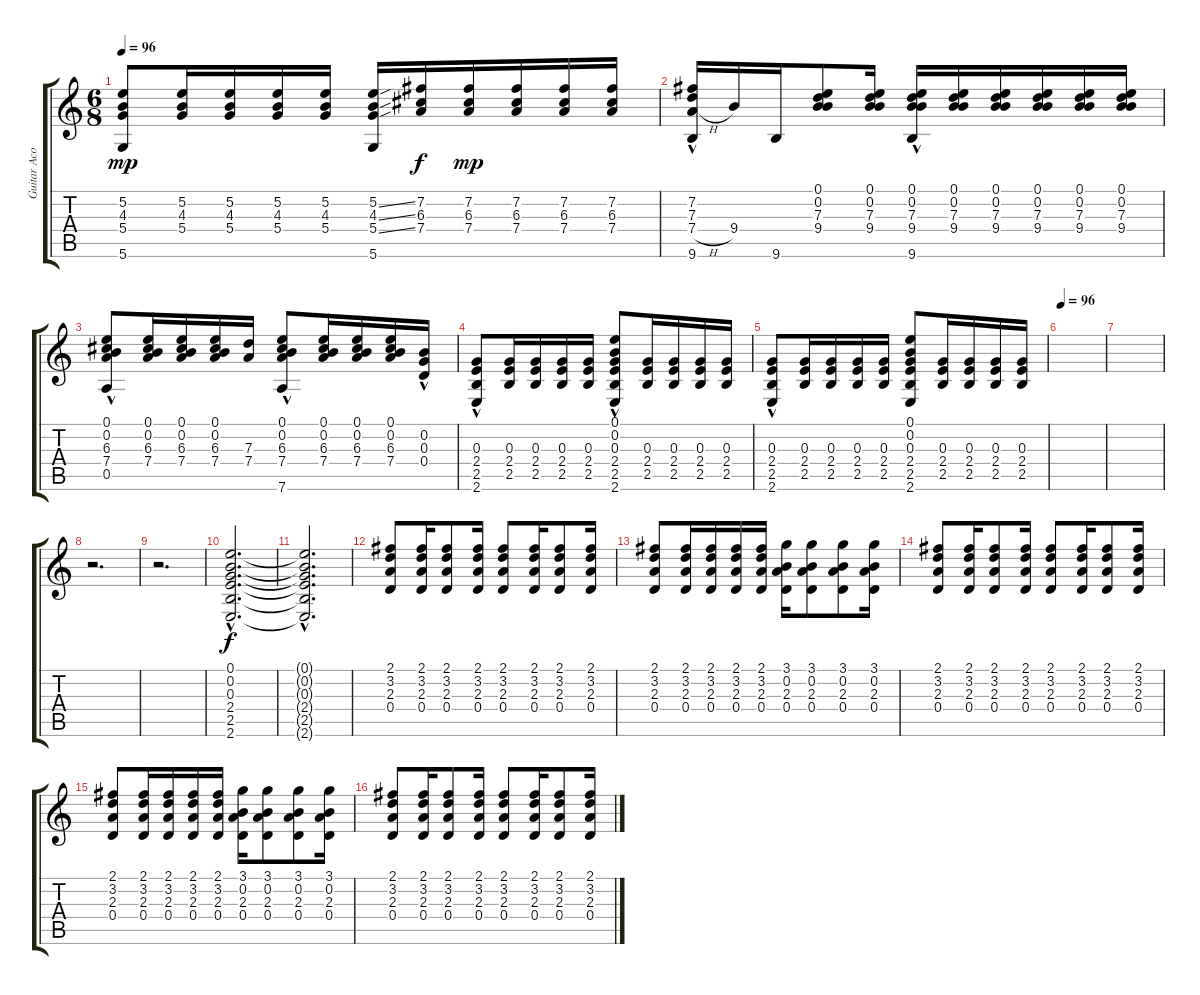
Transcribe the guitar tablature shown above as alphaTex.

\track ("Guitar Acoustic" "Guitar Aco") {instrument acousticguitarsteel}
\staff {score tabs}
\tuning (E4 B3 G3 D3 A2 D2) {hide}
\ts (6 8)
\tempo 96
\clef g2
\ks c
(5.2 4.3 5.4 5.6).8{dy mp} (5.2 4.3 5.4).16 (5.2 4.3 5.4).16 (5.2 4.3 5.4).16 (5.2 4.3 5.4).16 (5.2{ss} 4.3{ss} 5.4{ss} 5.6).16 (7.2 6.3 7.4).16{dy f} (7.2 6.3 7.4).16{dy mp} (7.2 6.3 7.4).16 (7.2 6.3 7.4).16 (7.2 6.3 7.4).16 |
(7.2{hac} 7.3{hac} 7.4{h} 9.6).16 9.4.16 9.6.16 (0.1 0.2 7.3 9.4).8 (0.1 0.2 7.3 9.4).16 (0.1 0.2 7.3 9.4 9.6{hac}).16 (0.1 0.2 7.3 9.4).16 (0.1 0.2 7.3 9.4).16 (0.1 0.2 7.3 9.4).16 (0.1 0.2 7.3 9.4).16 (0.1 0.2 7.3 9.4).16 |
(0.1 0.2 6.3 7.4 0.5{hac}).8 (0.1 0.2 6.3 7.4).16 (0.1 0.2 6.3 7.4).16 (0.1 0.2 6.3 7.4).16 (7.3 7.4).16 (0.1 0.2 6.3 7.4 7.6{hac}).8 (0.1 0.2 6.3 7.4).16 (0.1 0.2 6.3 7.4).16 (0.1 0.2 6.3 7.4).16 (0.2{hac} 0.3 0.4).16 |
(0.3 2.4 2.5 2.6{hac}).8 (0.3 2.4 2.5).16 (0.3 2.4 2.5).16 (0.3 2.4 2.5).16 (0.3 2.4 2.5).16 (0.1{hac} 0.2{hac} 0.3 2.4 2.5 2.6{hac}).8 (0.3 2.4 2.5).16 (0.3 2.4 2.5).16 (0.3 2.4 2.5).16 (0.3 2.4 2.5).16 |
(0.3 2.4 2.5 2.6{hac}).8 (0.3 2.4 2.5).16 (0.3 2.4 2.5).16 (0.3 2.4 2.5).16 (0.3 2.4 2.5).16 (0.1 0.2 0.3 2.4 2.5 2.6).8 (0.3 2.4 2.5).16 (0.3 2.4 2.5).16 (0.3 2.4 2.5).16 (0.3 2.4 2.5).16 |
\tempo 96
|
|
r.2{d} |
r.2{d} |
(0.1{hac} 0.2{hac} 0.3{hac} 2.4{hac} 2.5{hac} 2.6{hac}).2{d dy f} |
(0.1{hac t} 0.2{hac t} 0.3{hac t} 2.4{hac t} 2.5{hac t} 2.6{hac t}).2{d} |
(2.1 3.2 2.3 0.4).8 (2.1 3.2 2.3 0.4).16 (2.1 3.2 2.3 0.4).8 (2.1 3.2 2.3 0.4).16 (2.1 3.2 2.3 0.4).8 (2.1 3.2 2.3 0.4).16 (2.1 3.2 2.3 0.4).8 (2.1 3.2 2.3 0.4).16 |
(2.1 3.2 2.3 0.4).8 (2.1 3.2 2.3 0.4).16 (2.1 3.2 2.3 0.4).16 (2.1 3.2 2.3 0.4).16 (2.1 3.2 2.3 0.4).16 (3.1 0.2 2.3 0.4).16 (3.1 0.2 2.3 0.4).8 (3.1 0.2 2.3 0.4).8 (3.1 0.2 2.3 0.4).16 |
(2.1 3.2 2.3 0.4).8 (2.1 3.2 2.3 0.4).16 (2.1 3.2 2.3 0.4).8 (2.1 3.2 2.3 0.4).16 (2.1 3.2 2.3 0.4).8 (2.1 3.2 2.3 0.4).16 (2.1 3.2 2.3 0.4).8 (2.1 3.2 2.3 0.4).16 |
(2.1 3.2 2.3 0.4).8 (2.1 3.2 2.3 0.4).16 (2.1 3.2 2.3 0.4).16 (2.1 3.2 2.3 0.4).16 (2.1 3.2 2.3 0.4).16 (3.1 0.2 2.3 0.4).16 (3.1 0.2 2.3 0.4).8 (3.1 0.2 2.3 0.4).8 (3.1 0.2 2.3 0.4).16 |
(2.1 3.2 2.3 0.4).8 (2.1 3.2 2.3 0.4).16 (2.1 3.2 2.3 0.4).8 (2.1 3.2 2.3 0.4).16 (2.1 3.2 2.3 0.4).8 (2.1 3.2 2.3 0.4).16 (2.1 3.2 2.3 0.4).8 (2.1 3.2 2.3 0.4).16
